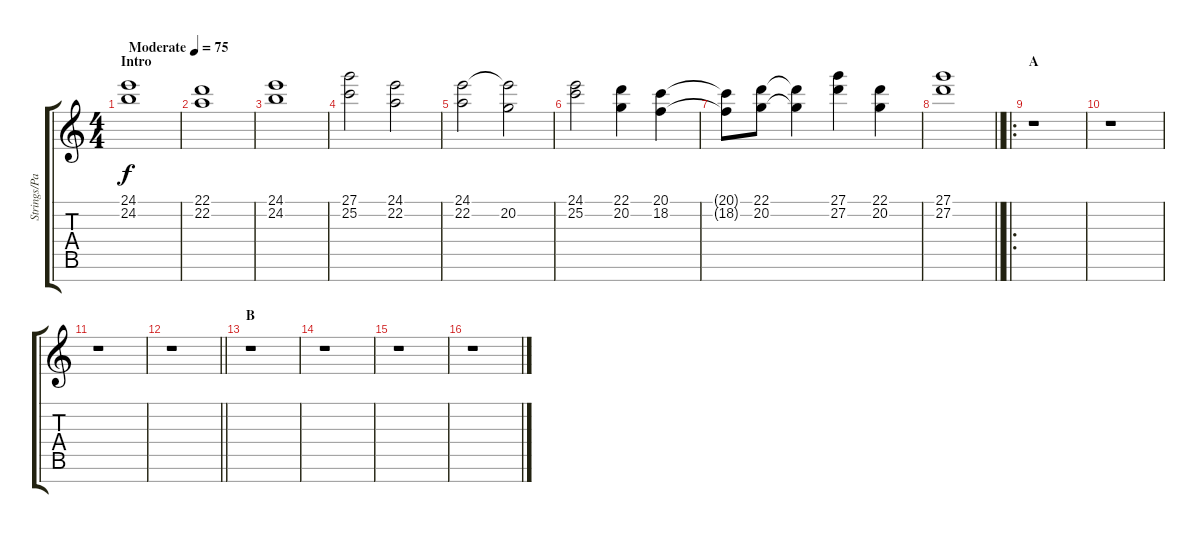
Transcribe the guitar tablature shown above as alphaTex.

\track ("Strings/Pan Flute" "Strings/Pa") {instrument stringensemble2}
\staff {score tabs}
\tuning (E4 B3 G3 D3 A2 E2 B1) {hide}
\ts (4 4)
\section ("" "Intro")
\tempo (75 "Moderate")
\clef g2
\ks c
(24.1 24.2).1{dy f instrument stringensemble2} |
(22.1 22.2).1 |
(24.1 24.2).1 |
(27.1 25.2).2 (24.1 22.2).2 |
(24.1 22.2).2 (24.1{t} 20.2).2 |
(24.1 25.2).2 (22.1 20.2).4 (20.1 18.2).4 |
(20.1{t} 18.2{t}).8 (22.1 20.2).8 (22.1{t} 20.2{t}).4 (27.1 27.2).4 (22.1 20.2).4 |
\barLineRight lightlight
(27.1 27.2).1 |
\ro
\section ("" "A")
r.1 |
r.1 |
r.1 |
\barLineRight lightlight
r.1 |
\section ("" "B")
r.1 |
r.1 |
r.1 |
r.1
